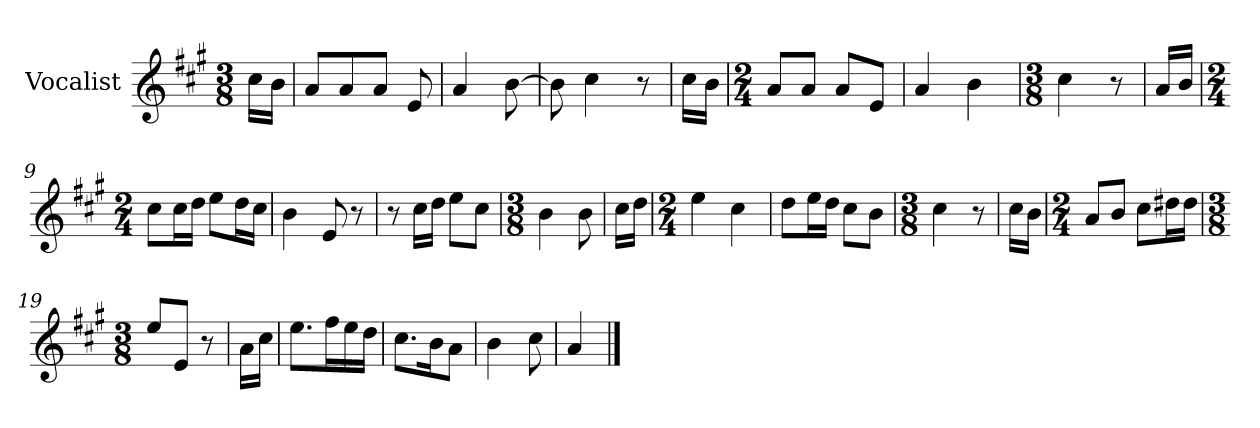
**kern
*part1
*staff1
*I"Vocalist
*k[f#c#g#]
*A:
*M3/8
=
16cc#LL
16bJJ
=1
8aL
8a
8aJ
8e
=2
4a
[8b
=3
8b]
4cc#
8r
=4
16cc#LL
16bJJ
=5
*M2/4
8aL
8aJ
8aL
8eJ
=6
4a
4b
=7
*M3/8
4cc#
8r
=8
16aLL
16bJJ
=9
*M2/4
8cc#L
16cc#L
16ddJJ
8eeL
16ddL
16cc#JJ
=10
4b
8e
8r
=11
8r
16cc#LL
16ddJJ
8eeL
8cc#J
=12
*M3/8
4b
8b
=13
16cc#LL
16ddJJ
=14
*M2/4
4ee
4cc#
=15
8ddL
16eeL
16ddJJ
8cc#L
8bJ
=16
*M3/8
4cc#
8r
=17
16cc#LL
16bJJ
=18
*M2/4
8aL
8bJ
8cc#L
16dd#XL
16dd#JJ
=19
*M3/8
8eeL
8eJ
8r
=20
16aLL
16cc#JJ
=21
8.eeL
16ff#L
16ee
16ddJJ
=22
8.cc#L
16bK
8aJ
=23
4b
8cc#
=24
4a
==
*-
